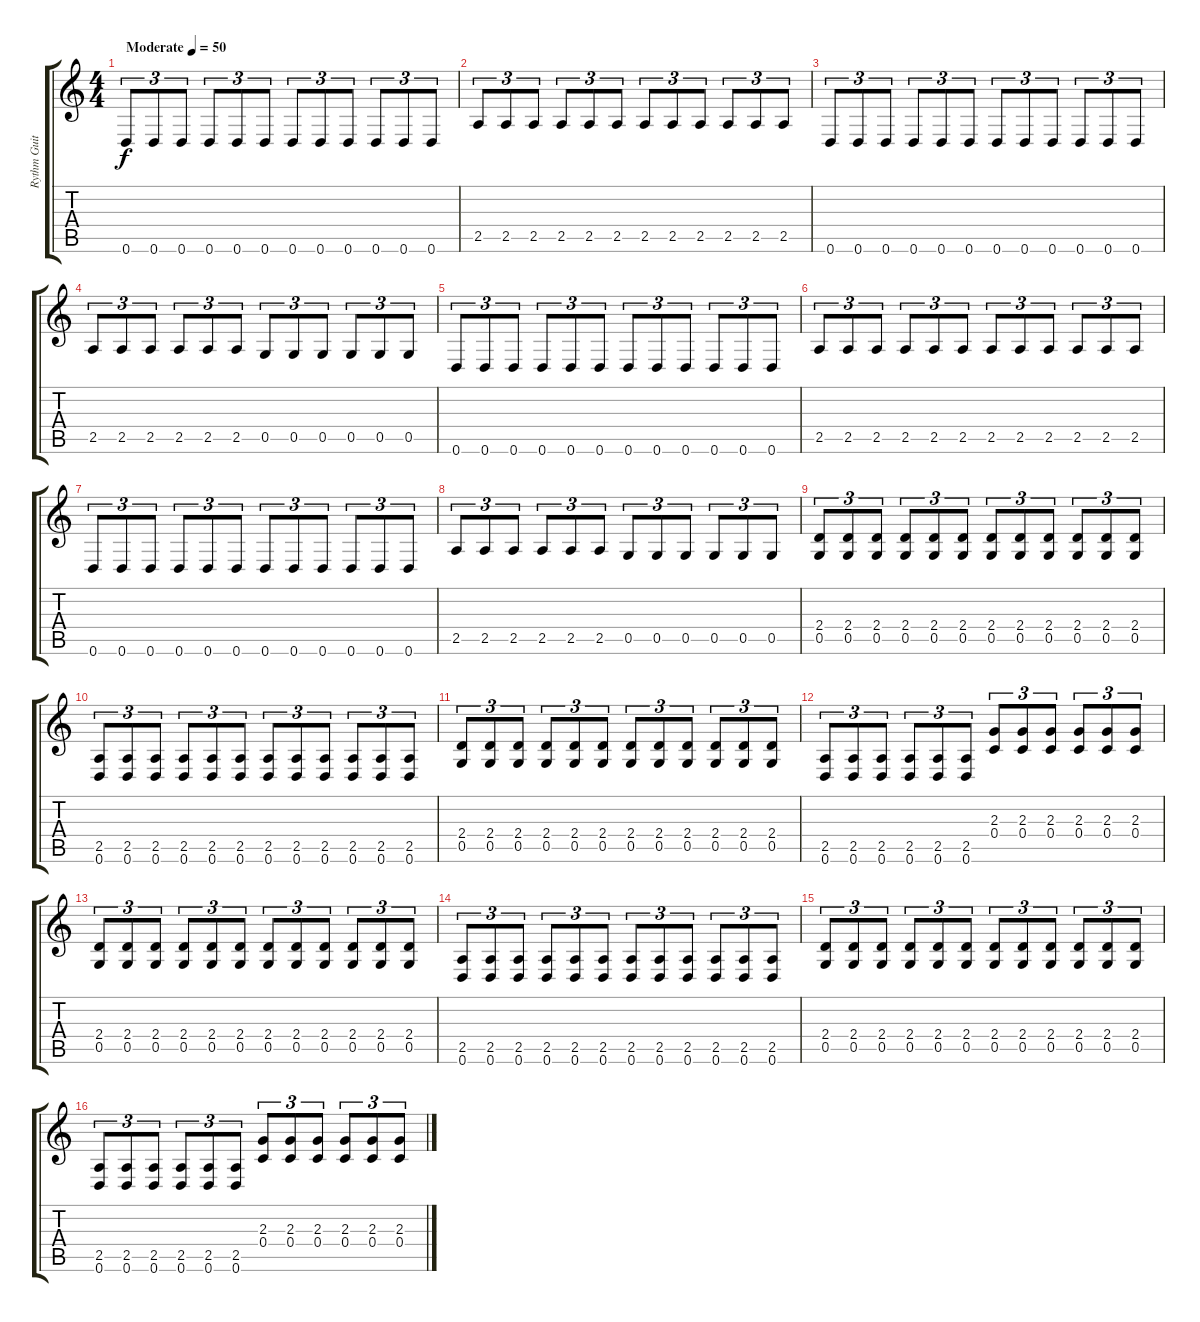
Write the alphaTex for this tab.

\track ("Rythm Guitar 2" "Rythm Guit") {instrument distortionguitar}
\staff {score tabs}
\tuning (D4 A3 F3 C3 G2 D2) {hide}
\ts (4 4)
\tempo (50 "Moderate")
\clef g2
\ks c
0.6.8{tu (3 2) dy f instrument distortionguitar} 0.6.8{tu (3 2)} 0.6.8{tu (3 2)} 0.6.8{tu (3 2)} 0.6.8{tu (3 2)} 0.6.8{tu (3 2)} 0.6.8{tu (3 2)} 0.6.8{tu (3 2)} 0.6.8{tu (3 2)} 0.6.8{tu (3 2)} 0.6.8{tu (3 2)} 0.6.8{tu (3 2)} |
2.5.8{tu (3 2)} 2.5.8{tu (3 2)} 2.5.8{tu (3 2)} 2.5.8{tu (3 2)} 2.5.8{tu (3 2)} 2.5.8{tu (3 2)} 2.5.8{tu (3 2)} 2.5.8{tu (3 2)} 2.5.8{tu (3 2)} 2.5.8{tu (3 2)} 2.5.8{tu (3 2)} 2.5.8{tu (3 2)} |
0.6.8{tu (3 2)} 0.6.8{tu (3 2)} 0.6.8{tu (3 2)} 0.6.8{tu (3 2)} 0.6.8{tu (3 2)} 0.6.8{tu (3 2)} 0.6.8{tu (3 2)} 0.6.8{tu (3 2)} 0.6.8{tu (3 2)} 0.6.8{tu (3 2)} 0.6.8{tu (3 2)} 0.6.8{tu (3 2)} |
2.5.8{tu (3 2)} 2.5.8{tu (3 2)} 2.5.8{tu (3 2)} 2.5.8{tu (3 2)} 2.5.8{tu (3 2)} 2.5.8{tu (3 2)} 0.5.8{tu (3 2)} 0.5.8{tu (3 2)} 0.5.8{tu (3 2)} 0.5.8{tu (3 2)} 0.5.8{tu (3 2)} 0.5.8{tu (3 2)} |
0.6.8{tu (3 2)} 0.6.8{tu (3 2)} 0.6.8{tu (3 2)} 0.6.8{tu (3 2)} 0.6.8{tu (3 2)} 0.6.8{tu (3 2)} 0.6.8{tu (3 2)} 0.6.8{tu (3 2)} 0.6.8{tu (3 2)} 0.6.8{tu (3 2)} 0.6.8{tu (3 2)} 0.6.8{tu (3 2)} |
2.5.8{tu (3 2)} 2.5.8{tu (3 2)} 2.5.8{tu (3 2)} 2.5.8{tu (3 2)} 2.5.8{tu (3 2)} 2.5.8{tu (3 2)} 2.5.8{tu (3 2)} 2.5.8{tu (3 2)} 2.5.8{tu (3 2)} 2.5.8{tu (3 2)} 2.5.8{tu (3 2)} 2.5.8{tu (3 2)} |
0.6.8{tu (3 2)} 0.6.8{tu (3 2)} 0.6.8{tu (3 2)} 0.6.8{tu (3 2)} 0.6.8{tu (3 2)} 0.6.8{tu (3 2)} 0.6.8{tu (3 2)} 0.6.8{tu (3 2)} 0.6.8{tu (3 2)} 0.6.8{tu (3 2)} 0.6.8{tu (3 2)} 0.6.8{tu (3 2)} |
2.5.8{tu (3 2)} 2.5.8{tu (3 2)} 2.5.8{tu (3 2)} 2.5.8{tu (3 2)} 2.5.8{tu (3 2)} 2.5.8{tu (3 2)} 0.5.8{tu (3 2)} 0.5.8{tu (3 2)} 0.5.8{tu (3 2)} 0.5.8{tu (3 2)} 0.5.8{tu (3 2)} 0.5.8{tu (3 2)} |
(2.4 0.5).8{tu (3 2)} (2.4 0.5).8{tu (3 2)} (2.4 0.5).8{tu (3 2)} (2.4 0.5).8{tu (3 2)} (2.4 0.5).8{tu (3 2)} (2.4 0.5).8{tu (3 2)} (2.4 0.5).8{tu (3 2)} (2.4 0.5).8{tu (3 2)} (2.4 0.5).8{tu (3 2)} (2.4 0.5).8{tu (3 2)} (2.4 0.5).8{tu (3 2)} (2.4 0.5).8{tu (3 2)} |
(2.5 0.6).8{tu (3 2)} (2.5 0.6).8{tu (3 2)} (2.5 0.6).8{tu (3 2)} (2.5 0.6).8{tu (3 2)} (2.5 0.6).8{tu (3 2)} (2.5 0.6).8{tu (3 2)} (2.5 0.6).8{tu (3 2)} (2.5 0.6).8{tu (3 2)} (2.5 0.6).8{tu (3 2)} (2.5 0.6).8{tu (3 2)} (2.5 0.6).8{tu (3 2)} (2.5 0.6).8{tu (3 2)} |
(2.4 0.5).8{tu (3 2)} (2.4 0.5).8{tu (3 2)} (2.4 0.5).8{tu (3 2)} (2.4 0.5).8{tu (3 2)} (2.4 0.5).8{tu (3 2)} (2.4 0.5).8{tu (3 2)} (2.4 0.5).8{tu (3 2)} (2.4 0.5).8{tu (3 2)} (2.4 0.5).8{tu (3 2)} (2.4 0.5).8{tu (3 2)} (2.4 0.5).8{tu (3 2)} (2.4 0.5).8{tu (3 2)} |
(2.5 0.6).8{tu (3 2)} (2.5 0.6).8{tu (3 2)} (2.5 0.6).8{tu (3 2)} (2.5 0.6).8{tu (3 2)} (2.5 0.6).8{tu (3 2)} (2.5 0.6).8{tu (3 2)} (2.3 0.4).8{tu (3 2)} (2.3 0.4).8{tu (3 2)} (2.3 0.4).8{tu (3 2)} (2.3 0.4).8{tu (3 2)} (2.3 0.4).8{tu (3 2)} (2.3 0.4).8{tu (3 2)} |
(2.4 0.5).8{tu (3 2)} (2.4 0.5).8{tu (3 2)} (2.4 0.5).8{tu (3 2)} (2.4 0.5).8{tu (3 2)} (2.4 0.5).8{tu (3 2)} (2.4 0.5).8{tu (3 2)} (2.4 0.5).8{tu (3 2)} (2.4 0.5).8{tu (3 2)} (2.4 0.5).8{tu (3 2)} (2.4 0.5).8{tu (3 2)} (2.4 0.5).8{tu (3 2)} (2.4 0.5).8{tu (3 2)} |
(2.5 0.6).8{tu (3 2)} (2.5 0.6).8{tu (3 2)} (2.5 0.6).8{tu (3 2)} (2.5 0.6).8{tu (3 2)} (2.5 0.6).8{tu (3 2)} (2.5 0.6).8{tu (3 2)} (2.5 0.6).8{tu (3 2)} (2.5 0.6).8{tu (3 2)} (2.5 0.6).8{tu (3 2)} (2.5 0.6).8{tu (3 2)} (2.5 0.6).8{tu (3 2)} (2.5 0.6).8{tu (3 2)} |
(2.4 0.5).8{tu (3 2)} (2.4 0.5).8{tu (3 2)} (2.4 0.5).8{tu (3 2)} (2.4 0.5).8{tu (3 2)} (2.4 0.5).8{tu (3 2)} (2.4 0.5).8{tu (3 2)} (2.4 0.5).8{tu (3 2)} (2.4 0.5).8{tu (3 2)} (2.4 0.5).8{tu (3 2)} (2.4 0.5).8{tu (3 2)} (2.4 0.5).8{tu (3 2)} (2.4 0.5).8{tu (3 2)} |
(2.5 0.6).8{tu (3 2)} (2.5 0.6).8{tu (3 2)} (2.5 0.6).8{tu (3 2)} (2.5 0.6).8{tu (3 2)} (2.5 0.6).8{tu (3 2)} (2.5 0.6).8{tu (3 2)} (2.3 0.4).8{tu (3 2)} (2.3 0.4).8{tu (3 2)} (2.3 0.4).8{tu (3 2)} (2.3 0.4).8{tu (3 2)} (2.3 0.4).8{tu (3 2)} (2.3 0.4).8{tu (3 2)}
